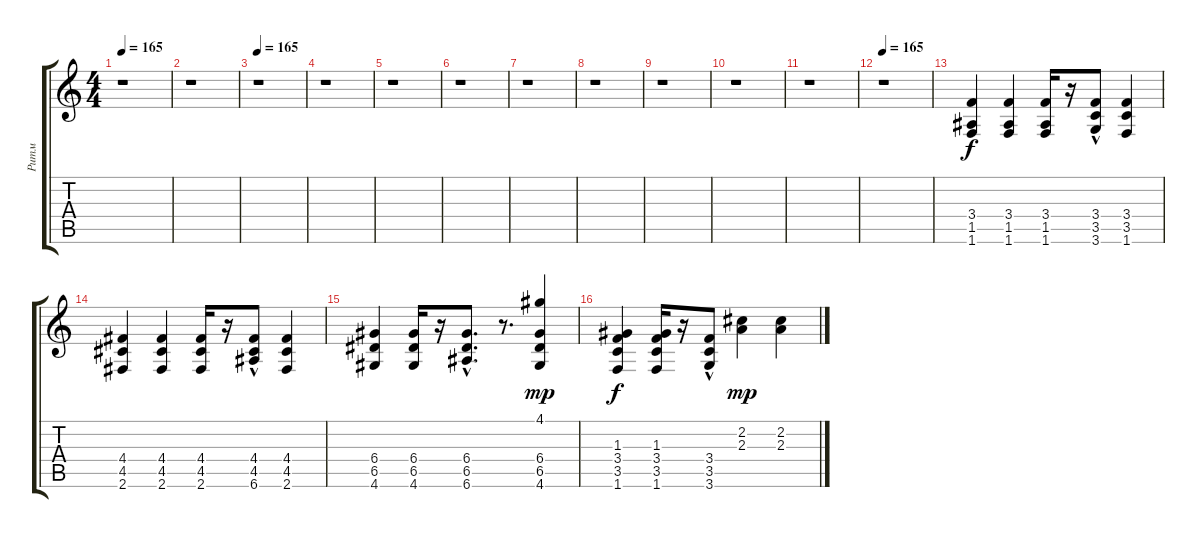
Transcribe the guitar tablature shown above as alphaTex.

\track ("Ритм" "Ритм") {instrument overdrivenguitar}
\staff {score tabs}
\tuning (E4 B3 G3 D3 A2 E2) {hide}
\ts (4 4)
\tempo 165
\clef g2
\ks c
r.1{dy f} |
r.1 |
\tempo 165
r.1 |
r.1 |
r.1 |
r.1 |
r.1 |
r.1 |
r.1 |
r.1 |
r.1 |
\tempo 165
r.1 |
(3.4 1.5 1.6).4 (3.4 1.5 1.6).4 (3.4 1.5 1.6).16 r.16 (3.4{hac} 3.5 3.6{hac}).8 (3.4 3.5 1.6).4 |
(4.4 4.5 2.6).4 (4.4 4.5 2.6).4 (4.4 4.5 2.6).16 r.16 (4.4 4.5{hac} 6.6{hac}).8 (4.4 4.5 2.6).4 |
(6.4 6.5 4.6).4 (6.4 6.5 4.6).16 r.16 (6.4{hac} 6.5{hac} 6.6{hac}).8{d} r.8{d} (4.1 6.4 6.5 4.6).4{dy mp} |
(1.3 3.4 3.5 1.6).4{dy f} (1.3 3.4 3.5 1.6).16 r.16 (3.4 3.5 3.6{hac}).8 (2.2 2.3).4{dy mp} (2.2 2.3).4
